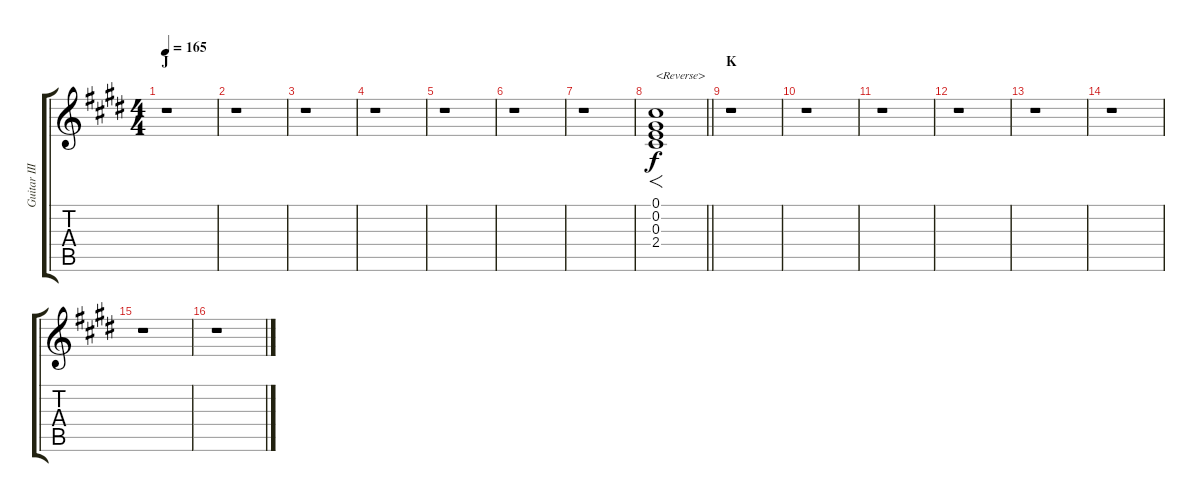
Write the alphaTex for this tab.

\track ("Guitar III" "Guitar III") {instrument overdrivenguitar}
\staff {score tabs}
\tuning (Db4 Ab3 E3 B2 Gb2 B1) {hide}
\ts (4 4)
\section ("" "J")
\tempo 165
\clef g2
\ks e
r.1{dy f} |
r.1 |
r.1 |
r.1 |
r.1 |
r.1 |
r.1 |
\barLineRight lightlight
(0.1 0.2 0.3 2.4).1{f txt "<Reverse>"} |
\section ("" "K")
r.1 |
r.1 |
r.1 |
r.1 |
r.1 |
r.1 |
r.1 |
r.1
